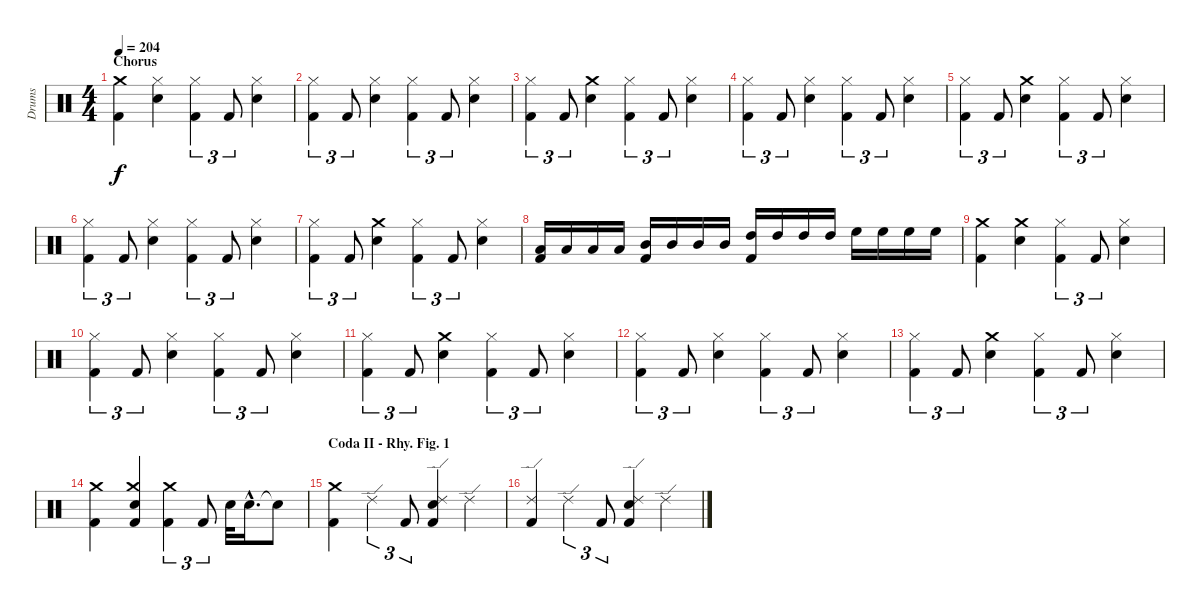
\track ("Drums" "Drums") {instrument percussion}
\staff {score}
\articulation defaults
\ts (4 4)
\section ("" "Chorus")
\tempo 204
\clef neutral
\ks c
("Kick (hit) 2" "Crash medium (hit)").4{dy f} ("Hi-Hat (closed)" "Snare (hit) 2").4 ("Hi-Hat (closed)" "Kick (hit) 2").4{tu (3 2)} "Kick (hit) 2".8{tu (3 2)} ("Snare (hit) 2" "Hi-Hat (closed)").4 |
("Kick (hit) 2" "Hi-Hat (closed)").4{tu (3 2)} "Kick (hit) 2".8{tu (3 2)} ("Snare (hit) 2" "Hi-Hat (closed)").4 ("Kick (hit) 2" "Hi-Hat (closed)").4{tu (3 2)} "Kick (hit) 2".8{tu (3 2)} ("Snare (hit) 2" "Hi-Hat (closed)").4 |
("Kick (hit) 2" "Hi-Hat (closed)").4{tu (3 2)} "Kick (hit) 2".8{tu (3 2)} ("Crash medium (hit)" "Snare (hit) 2").4 ("Kick (hit) 2" "Hi-Hat (closed)").4{tu (3 2)} "Kick (hit) 2".8{tu (3 2)} ("Snare (hit) 2" "Hi-Hat (closed)").4 |
("Kick (hit) 2" "Hi-Hat (closed)").4{tu (3 2)} "Kick (hit) 2".8{tu (3 2)} ("Snare (hit) 2" "Hi-Hat (closed)").4 ("Kick (hit) 2" "Hi-Hat (closed)").4{tu (3 2)} "Kick (hit) 2".8{tu (3 2)} ("Snare (hit) 2" "Hi-Hat (closed)").4 |
("Kick (hit) 2" "Hi-Hat (closed)").4{tu (3 2)} "Kick (hit) 2".8{tu (3 2)} ("Crash medium (hit)" "Snare (hit) 2").4 ("Kick (hit) 2" "Hi-Hat (closed)").4{tu (3 2)} "Kick (hit) 2".8{tu (3 2)} ("Snare (hit) 2" "Hi-Hat (closed)").4 |
("Kick (hit) 2" "Hi-Hat (closed)").4{tu (3 2)} "Kick (hit) 2".8{tu (3 2)} ("Snare (hit) 2" "Hi-Hat (closed)").4 ("Kick (hit) 2" "Hi-Hat (closed)").4{tu (3 2)} "Kick (hit) 2".8{tu (3 2)} ("Snare (hit) 2" "Hi-Hat (closed)").4 |
("Kick (hit) 2" "Hi-Hat (closed)").4{tu (3 2)} "Kick (hit) 2".8{tu (3 2)} ("Crash medium (hit)" "Snare (hit) 2").4 ("Kick (hit) 2" "Hi-Hat (closed)").4{tu (3 2)} "Kick (hit) 2".8{tu (3 2)} ("Snare (hit) 2" "Hi-Hat (closed)").4 |
("Low Tom (hit)" "Kick (hit) 2").16 "Low Tom (hit)".16 "Low Tom (hit)".16 "Low Tom (hit)".16 ("Mid Tom (hit)" "Kick (hit) 2").16 "Mid Tom (hit)".16 "Mid Tom (hit)".16 "Mid Tom (hit)".16 ("High Tom (hit)" "Kick (hit) 2").16 "High Tom (hit)".16 "High Tom (hit)".16 "High Tom (hit)".16 "High Floor Tom (hit)".16 "High Floor Tom (hit)".16 "High Floor Tom (hit)".16 "High Floor Tom (hit)".16 |
("Kick (hit) 2" "Crash medium (hit)").4 ("Snare (hit) 2" "Crash medium (hit)").4 ("Hi-Hat (closed)" "Kick (hit) 2").4{tu (3 2)} "Kick (hit) 2".8{tu (3 2)} ("Hi-Hat (closed)" "Snare (hit) 2").4 |
("Kick (hit) 2" "Hi-Hat (closed)").4{tu (3 2)} "Kick (hit) 2".8{tu (3 2)} ("Snare (hit) 2" "Hi-Hat (closed)").4 ("Kick (hit) 2" "Hi-Hat (closed)").4{tu (3 2)} "Kick (hit) 2".8{tu (3 2)} ("Snare (hit) 2" "Hi-Hat (closed)").4 |
("Kick (hit) 2" "Hi-Hat (closed)").4{tu (3 2)} "Kick (hit) 2".8{tu (3 2)} ("Crash medium (hit)" "Snare (hit) 2").4 ("Kick (hit) 2" "Hi-Hat (closed)").4{tu (3 2)} "Kick (hit) 2".8{tu (3 2)} ("Snare (hit) 2" "Hi-Hat (closed)").4 |
("Kick (hit) 2" "Hi-Hat (closed)").4{tu (3 2)} "Kick (hit) 2".8{tu (3 2)} ("Snare (hit) 2" "Hi-Hat (closed)").4 ("Kick (hit) 2" "Hi-Hat (closed)").4{tu (3 2)} "Kick (hit) 2".8{tu (3 2)} ("Snare (hit) 2" "Hi-Hat (closed)").4 |
("Kick (hit) 2" "Hi-Hat (closed)").4{tu (3 2)} "Kick (hit) 2".8{tu (3 2)} ("Crash medium (hit)" "Snare (hit) 2").4 ("Kick (hit) 2" "Hi-Hat (closed)").4{tu (3 2)} "Kick (hit) 2".8{tu (3 2)} ("Snare (hit) 2" "Hi-Hat (closed)").4 |
("Kick (hit) 2" "Crash medium (hit)").4 ("Kick (hit) 2" "Snare (hit) 2" "Crash medium (hit)").4 ("Kick (hit) 2" "Crash medium (hit)").4{tu (3 2)} "Kick (hit) 2".8{tu (3 2)} "Snare (hit) 2".32 "Snare (hit) 2"{hac}.16{d} "Snare (hit)"{t}.8 |
\section ("" "Coda II - Rhy. Fig. 1")
("Kick (hit) 2" "Crash medium (hit)").4 "Ride (edge) 2".4{tu (3 2)} "Kick (hit) 2".8{tu (3 2)} ("Kick (hit) 2" "Snare (hit) 2" "Ride (edge) 2").4 "Ride (edge) 2".4 |
("Kick (hit) 2" "Ride (edge) 2").4 "Ride (edge) 2".4{tu (3 2)} "Kick (hit) 2".8{tu (3 2)} ("Kick (hit) 2" "Snare (hit) 2" "Ride (edge) 2").4 "Ride (edge) 2".4
